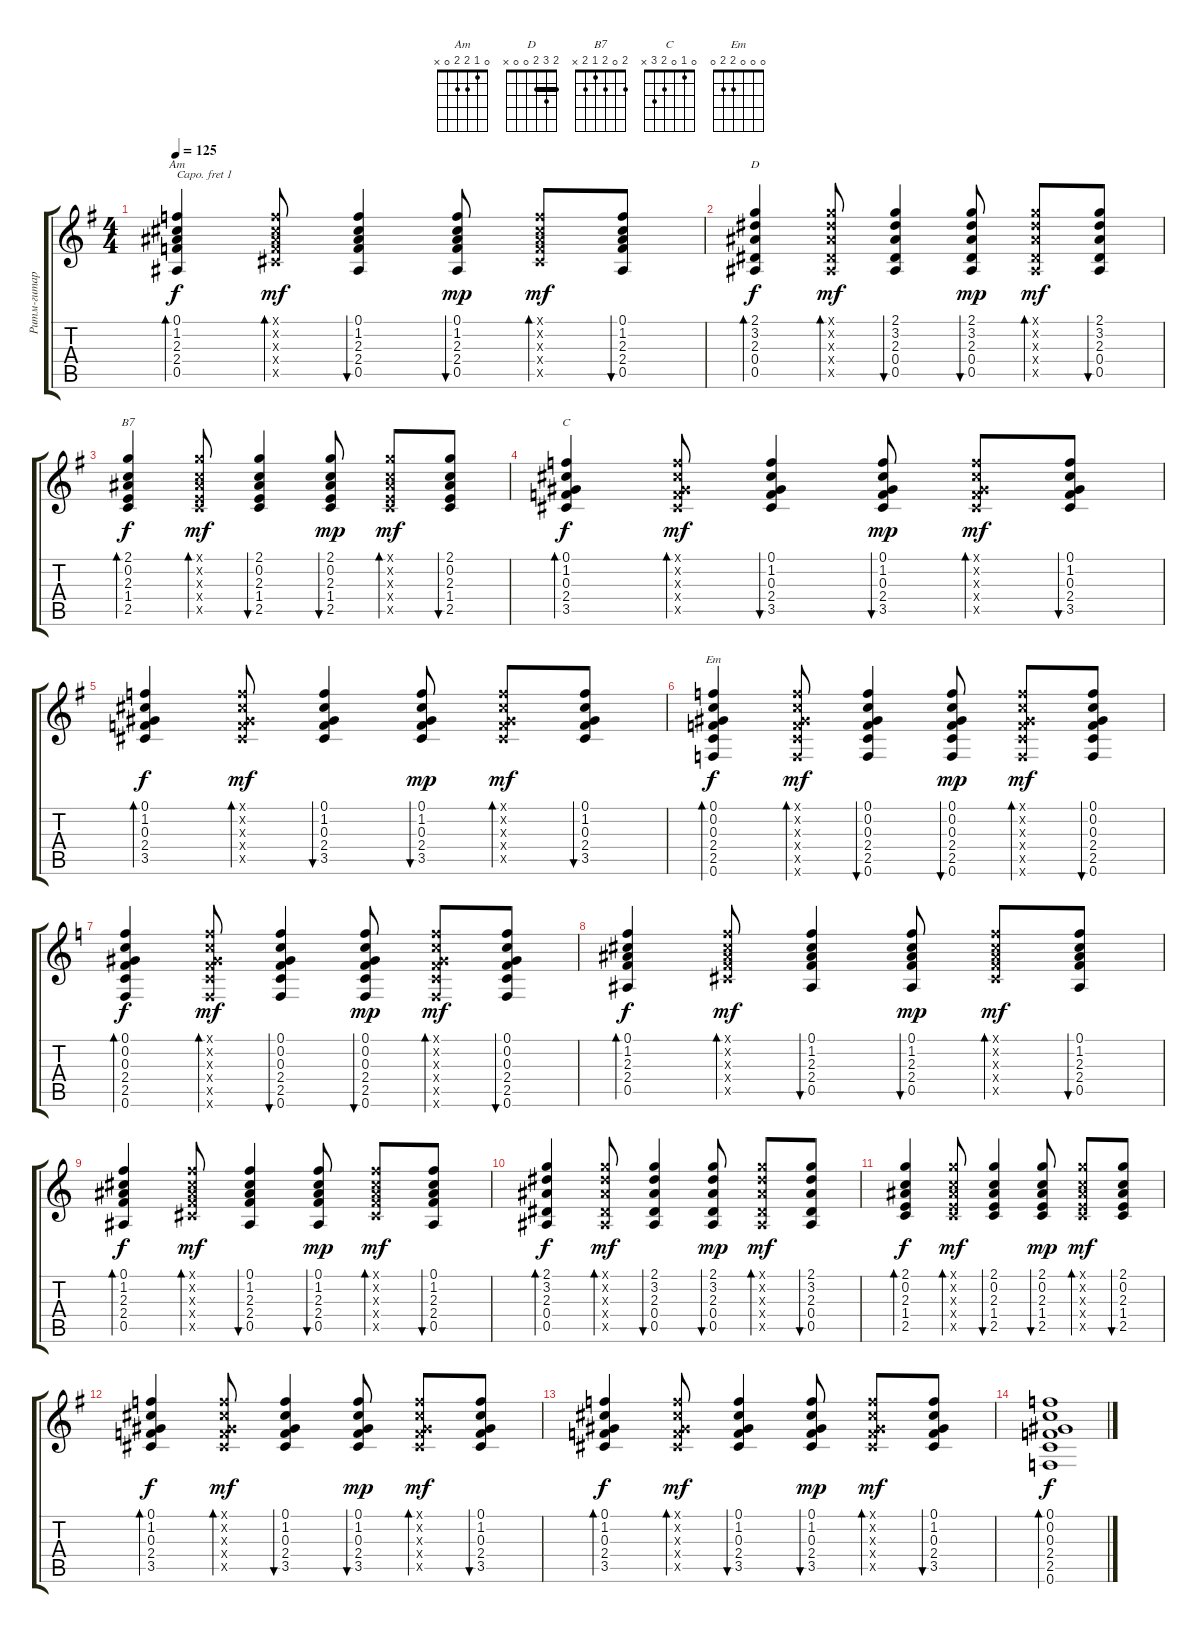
\track ("Ритм-гитара" "Ритм-гитар") {instrument acousticguitarsteel}
\staff {score tabs}
\capo 1
\tuning (E4 B3 G3 D3 A2 E2) {hide}
\chord ("Am" 0 1 2 2 0 x)
\chord ("D" 2 3 2 0 0 x) {barre 2}
\chord ("B7" 2 0 2 1 2 x)
\chord ("C" 0 1 0 2 3 x)
\chord ("Em" 0 0 0 2 2 0)
\ts (4 4)
\tempo 125
\clef g2
\ks eminor
(0.1 1.2 2.3 2.4 0.5).4{bd 30 ch "Am" dy f} (0.1{x} 1.2{x} 2.3{x} 2.4{x} 3.5{x}).8{bd 30 dy mf} (0.1 1.2 2.3 2.4 0.5).4{bu 30} (0.1 1.2 2.3 2.4 0.5).8{bu 30 dy mp} (0.1{x} 1.2{x} 2.3{x} 2.4{x} 3.5{x}).8{bd 30 dy mf} (0.1 1.2 2.3 2.4 0.5).8{bu 30} |
(2.1 3.2 2.3 0.4 0.5).4{bd 30 ch "D" dy f} (2.1{x} 3.2{x} 2.3{x} 0.4{x} 0.5{x}).8{bd 30 dy mf} (2.1 3.2 2.3 0.4 0.5).4{bu 30} (2.1 3.2 2.3 0.4 0.5).8{bu 30 dy mp} (2.1{x} 3.2{x} 2.3{x} 0.4{x} 0.5{x}).8{bd 30 dy mf} (2.1 3.2 2.3 0.4 0.5).8{bu 30} |
(2.1 0.2 2.3 1.4 2.5).4{bd 30 ch "B7" dy f} (2.1{x} 0.2{x} 2.3{x} 1.4{x} 2.5{x}).8{bd 30 dy mf} (2.1 0.2 2.3 1.4 2.5).4{bu 30} (2.1 0.2 2.3 1.4 2.5).8{bu 30 dy mp} (2.1{x} 0.2{x} 2.3{x} 1.4{x} 2.5{x}).8{bd 30 dy mf} (2.1 0.2 2.3 1.4 2.5).8{bu 30} |
(0.1 1.2 0.3 2.4 3.5).4{bd 30 ch "C" dy f} (0.1{x} 1.2{x} 0.3{x} 2.4{x} 3.5{x}).8{bd 30 dy mf} (0.1 1.2 0.3 2.4 3.5).4{bu 30} (0.1 1.2 0.3 2.4 3.5).8{bu 30 dy mp} (0.1{x} 1.2{x} 0.3{x} 2.4{x} 3.5{x}).8{bd 30 dy mf} (0.1 1.2 0.3 2.4 3.5).8{bu 30} |
(0.1 1.2 0.3 2.4 3.5).4{bd 30 dy f} (0.1{x} 1.2{x} 0.3{x} 2.4{x} 3.5{x}).8{bd 30 dy mf} (0.1 1.2 0.3 2.4 3.5).4{bu 30} (0.1 1.2 0.3 2.4 3.5).8{bu 30 dy mp} (0.1{x} 1.2{x} 0.3{x} 2.4{x} 3.5{x}).8{bd 30 dy mf} (0.1 1.2 0.3 2.4 3.5).8{bu 30} |
(0.1 0.2 0.3 2.4 2.5 0.6).4{bd 30 ch "Em" dy f} (0.1{x} 0.2{x} 0.3{x} 2.4{x} 2.5{x} 0.6{x}).8{bd 30 dy mf} (0.1 0.2 0.3 2.4 2.5 0.6).4{bu 30} (0.1 0.2 0.3 2.4 2.5 0.6).8{bu 30 dy mp} (0.1{x} 0.2{x} 0.3{x} 2.4{x} 2.5{x} 0.6{x}).8{bd 30 dy mf} (0.1 0.2 0.3 2.4 2.5 0.6).8{bu 30} |
\ks c
(0.1 0.2 0.3 2.4 2.5 0.6).4{bd 30 dy f} (0.1{x} 0.2{x} 0.3{x} 2.4{x} 2.5{x} 0.6{x}).8{bd 30 dy mf} (0.1 0.2 0.3 2.4 2.5 0.6).4{bu 30} (0.1 0.2 0.3 2.4 2.5 0.6).8{bu 30 dy mp} (0.1{x} 0.2{x} 0.3{x} 2.4{x} 2.5{x} 0.6{x}).8{bd 30 dy mf} (0.1 0.2 0.3 2.4 2.5 0.6).8{bu 30} |
(0.1 1.2 2.3 2.4 0.5).4{bd 30 dy f} (0.1{x} 1.2{x} 2.3{x} 2.4{x} 3.5{x}).8{bd 30 dy mf} (0.1 1.2 2.3 2.4 0.5).4{bu 30} (0.1 1.2 2.3 2.4 0.5).8{bu 30 dy mp} (0.1{x} 1.2{x} 2.3{x} 2.4{x} 3.5{x}).8{bd 30 dy mf} (0.1 1.2 2.3 2.4 0.5).8{bu 30} |
(0.1 1.2 2.3 2.4 0.5).4{bd 30 dy f} (0.1{x} 1.2{x} 2.3{x} 2.4{x} 3.5{x}).8{bd 30 dy mf} (0.1 1.2 2.3 2.4 0.5).4{bu 30} (0.1 1.2 2.3 2.4 0.5).8{bu 30 dy mp} (0.1{x} 1.2{x} 2.3{x} 2.4{x} 3.5{x}).8{bd 30 dy mf} (0.1 1.2 2.3 2.4 0.5).8{bu 30} |
(2.1 3.2 2.3 0.4 0.5).4{bd 30 dy f} (2.1{x} 3.2{x} 2.3{x} 0.4{x} 0.5{x}).8{bd 30 dy mf} (2.1 3.2 2.3 0.4 0.5).4{bu 30} (2.1 3.2 2.3 0.4 0.5).8{bu 30 dy mp} (2.1{x} 3.2{x} 2.3{x} 0.4{x} 0.5{x}).8{bd 30 dy mf} (2.1 3.2 2.3 0.4 0.5).8{bu 30} |
(2.1 0.2 2.3 1.4 2.5).4{bd 30 dy f} (2.1{x} 0.2{x} 2.3{x} 1.4{x} 2.5{x}).8{bd 30 dy mf} (2.1 0.2 2.3 1.4 2.5).4{bu 30} (2.1 0.2 2.3 1.4 2.5).8{bu 30 dy mp} (2.1{x} 0.2{x} 2.3{x} 1.4{x} 2.5{x}).8{bd 30 dy mf} (2.1 0.2 2.3 1.4 2.5).8{bu 30} |
\ks eminor
(0.1 1.2 0.3 2.4 3.5).4{bd 30 dy f} (0.1{x} 1.2{x} 0.3{x} 2.4{x} 3.5{x}).8{bd 30 dy mf} (0.1 1.2 0.3 2.4 3.5).4{bu 30} (0.1 1.2 0.3 2.4 3.5).8{bu 30 dy mp} (0.1{x} 1.2{x} 0.3{x} 2.4{x} 3.5{x}).8{bd 30 dy mf} (0.1 1.2 0.3 2.4 3.5).8{bu 30} |
(0.1 1.2 0.3 2.4 3.5).4{bd 30 dy f} (0.1{x} 1.2{x} 0.3{x} 2.4{x} 3.5{x}).8{bd 30 dy mf} (0.1 1.2 0.3 2.4 3.5).4{bu 30} (0.1 1.2 0.3 2.4 3.5).8{bu 30 dy mp} (0.1{x} 1.2{x} 0.3{x} 2.4{x} 3.5{x}).8{bd 30 dy mf} (0.1 1.2 0.3 2.4 3.5).8{bu 30} |
(0.1 0.2 0.3 2.4 2.5 0.6).1{bd 30 dy f}
